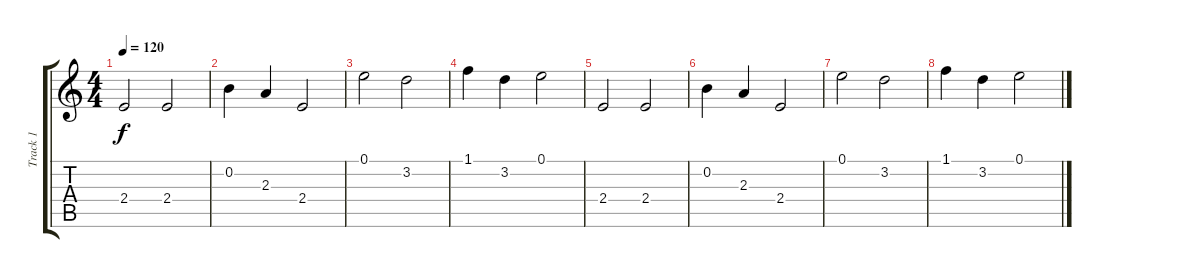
\track ("Track 1" "Track 1") {instrument electricguitarmuted}
\staff {score tabs}
\tuning (E4 B3 G3 D3 A2 E2) {hide}
\ts (4 4)
\tempo 120
\clef g2
\ks c
2.4.2{dy f} 2.4.2 |
0.2.4 2.3.4 2.4.2 |
0.1.2 3.2.2 |
1.1.4 3.2.4 0.1.2 |
2.4.2 2.4.2 |
0.2.4 2.3.4 2.4.2 |
0.1.2 3.2.2 |
1.1.4 3.2.4 0.1.2
